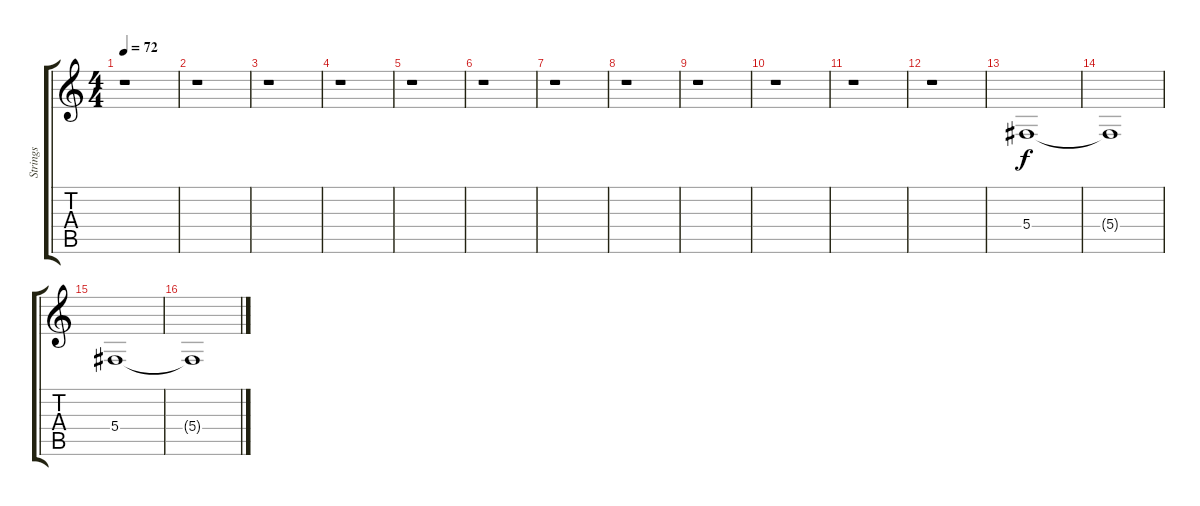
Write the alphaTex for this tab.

\track ("Strings" "Strings") {instrument synthstrings1}
\staff {score tabs}
\tuning (Eb4 Bb3 Gb3 Db3 Ab2 Eb2) {hide}
\ts (4 4)
\tempo 72
\clef g2
\ks c
r.1{dy f instrument synthstrings1} |
r.1 |
r.1 |
r.1 |
r.1 |
r.1 |
r.1 |
r.1 |
r.1 |
r.1 |
r.1 |
r.1 |
5.4.1 |
5.4{t}.1 |
5.4.1 |
5.4{t}.1
